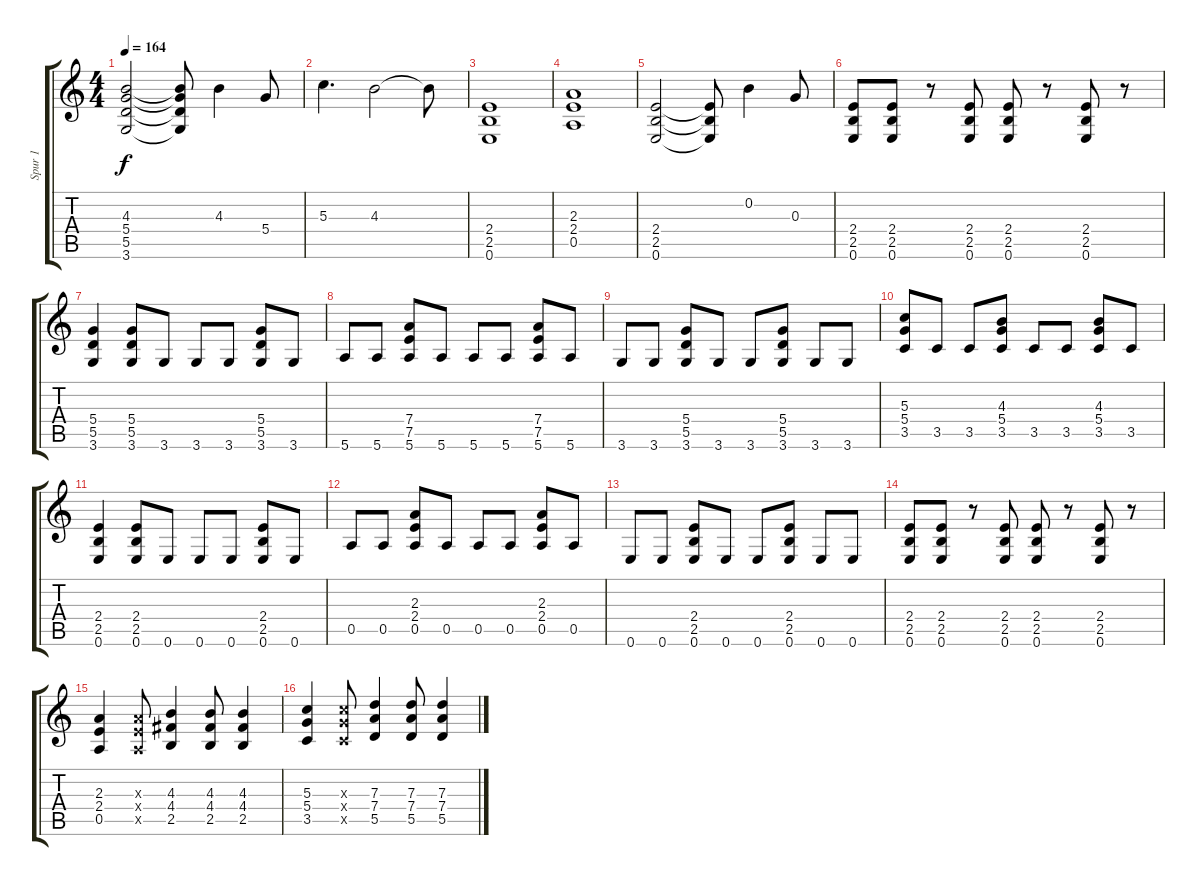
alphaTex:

\track ("Spur 1" "Spur 1") {instrument overdrivenguitar}
\staff {score tabs}
\tuning (E4 B3 G3 D3 A2 E2) {hide}
\ts (4 4)
\tempo 164
\clef g2
\ks c
(4.3 5.4 5.5 3.6).2{dy f} (4.3{t} 5.4{t} 5.5{t} 3.6{t}).8 4.3.4 5.4.8 |
5.3.4{d} 4.3.2 4.3{t}.8 |
(2.4 2.5 0.6).1 |
(2.3 2.4 0.5).1 |
(2.4 2.5 0.6).2 (2.4{t} 2.5{t} 0.6{t}).8 0.2.4 0.3.8 |
(2.4 2.5 0.6).8 (2.4 2.5 0.6).8 r.8 (2.4 2.5 0.6).8 (2.4 2.5 0.6).8 r.8 (2.4 2.5 0.6).8 r.8 |
(5.4 5.5 3.6).4 (5.4 5.5 3.6).8 3.6.8 3.6.8 3.6.8 (5.4 5.5 3.6).8 3.6.8 |
5.6.8 5.6.8 (7.4 7.5 5.6).8 5.6.8 5.6.8 5.6.8 (7.4 7.5 5.6).8 5.6.8 |
3.6.8 3.6.8 (5.4 5.5 3.6).8 3.6.8 3.6.8 (5.4 5.5 3.6).8 3.6.8 3.6.8 |
(5.3 5.4 3.5).8 3.5.8 3.5.8 (4.3 5.4 3.5).8 3.5.8 3.5.8 (4.3 5.4 3.5).8 3.5.8 |
(2.4 2.5 0.6).4 (2.4 2.5 0.6).8 0.6.8 0.6.8 0.6.8 (2.4 2.5 0.6).8 0.6.8 |
0.5.8 0.5.8 (2.3 2.4 0.5).8 0.5.8 0.5.8 0.5.8 (2.3 2.4 0.5).8 0.5.8 |
0.6.8 0.6.8 (2.4 2.5 0.6).8 0.6.8 0.6.8 (2.4 2.5 0.6).8 0.6.8 0.6.8 |
(2.4 2.5 0.6).8 (2.4 2.5 0.6).8 r.8 (2.4 2.5 0.6).8 (2.4 2.5 0.6).8 r.8 (2.4 2.5 0.6).8 r.8 |
(2.3 2.4 0.5).4 (2.3{x} 2.4{x} 0.5{x}).8 (4.3 4.4 2.5).4 (4.3 4.4 2.5).8 (4.3 4.4 2.5).4 |
(5.3 5.4 3.5).4 (5.3{x} 5.4{x} 3.5{x}).8 (7.3 7.4 5.5).4 (7.3 7.4 5.5).8 (7.3 7.4 5.5).4
